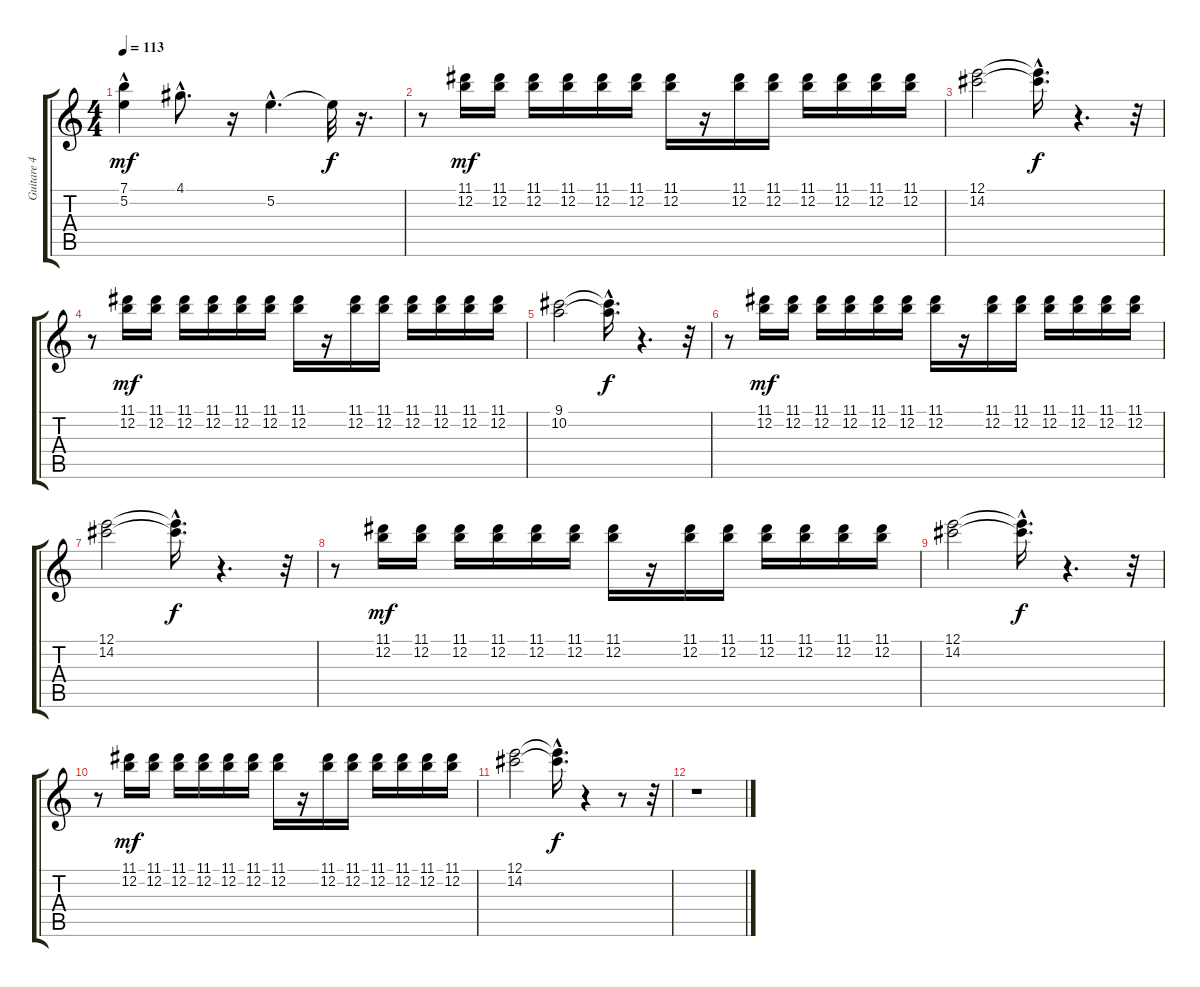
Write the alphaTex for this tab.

\track ("Guitare 4" "Guitare 4") {instrument overdrivenguitar}
\staff {score tabs}
\tuning (E4 B3 G3 D3 A2 E2) {hide}
\ts (4 4)
\tempo 113
\clef g2
\ks c
(7.1{hac} 5.2{hac}).4{dy mf} 4.1{hac}.8{d} r.16 5.2{hac}.4{d} 5.2{t}.32{dy f} r.16{d} |
r.8 (11.1 12.2).16{dy mf} (11.1 12.2).16 (11.1 12.2).16 (11.1 12.2).16 (11.1 12.2).16 (11.1 12.2).16 (11.1 12.2).16 r.16 (11.1 12.2).16 (11.1 12.2).16 (11.1 12.2).16 (11.1 12.2).16 (11.1 12.2).16 (11.1 12.2).16 |
(12.1 14.2).2 (12.1{hac t} 14.2{hac t}).16{d dy f} r.4{d} r.32 |
r.8 (11.1 12.2).16{dy mf} (11.1 12.2).16 (11.1 12.2).16 (11.1 12.2).16 (11.1 12.2).16 (11.1 12.2).16 (11.1 12.2).16 r.16 (11.1 12.2).16 (11.1 12.2).16 (11.1 12.2).16 (11.1 12.2).16 (11.1 12.2).16 (11.1 12.2).16 |
(9.1 10.2).2 (9.1{hac t} 10.2{hac t}).16{d dy f} r.4{d} r.32 |
r.8 (11.1 12.2).16{dy mf} (11.1 12.2).16 (11.1 12.2).16 (11.1 12.2).16 (11.1 12.2).16 (11.1 12.2).16 (11.1 12.2).16 r.16 (11.1 12.2).16 (11.1 12.2).16 (11.1 12.2).16 (11.1 12.2).16 (11.1 12.2).16 (11.1 12.2).16 |
(12.1 14.2).2 (12.1{hac t} 14.2{hac t}).16{d dy f} r.4{d} r.32 |
r.8 (11.1 12.2).16{dy mf} (11.1 12.2).16 (11.1 12.2).16 (11.1 12.2).16 (11.1 12.2).16 (11.1 12.2).16 (11.1 12.2).16 r.16 (11.1 12.2).16 (11.1 12.2).16 (11.1 12.2).16 (11.1 12.2).16 (11.1 12.2).16 (11.1 12.2).16 |
(12.1 14.2).2 (12.1{hac t} 14.2{hac t}).16{d dy f} r.4{d} r.32 |
r.8 (11.1 12.2).16{dy mf} (11.1 12.2).16 (11.1 12.2).16 (11.1 12.2).16 (11.1 12.2).16 (11.1 12.2).16 (11.1 12.2).16 r.16 (11.1 12.2).16 (11.1 12.2).16 (11.1 12.2).16 (11.1 12.2).16 (11.1 12.2).16 (11.1 12.2).16 |
(12.1 14.2).2 (12.1{hac t} 14.2{hac t}).16{d dy f} r.4 r.8 r.32 |
r.1
